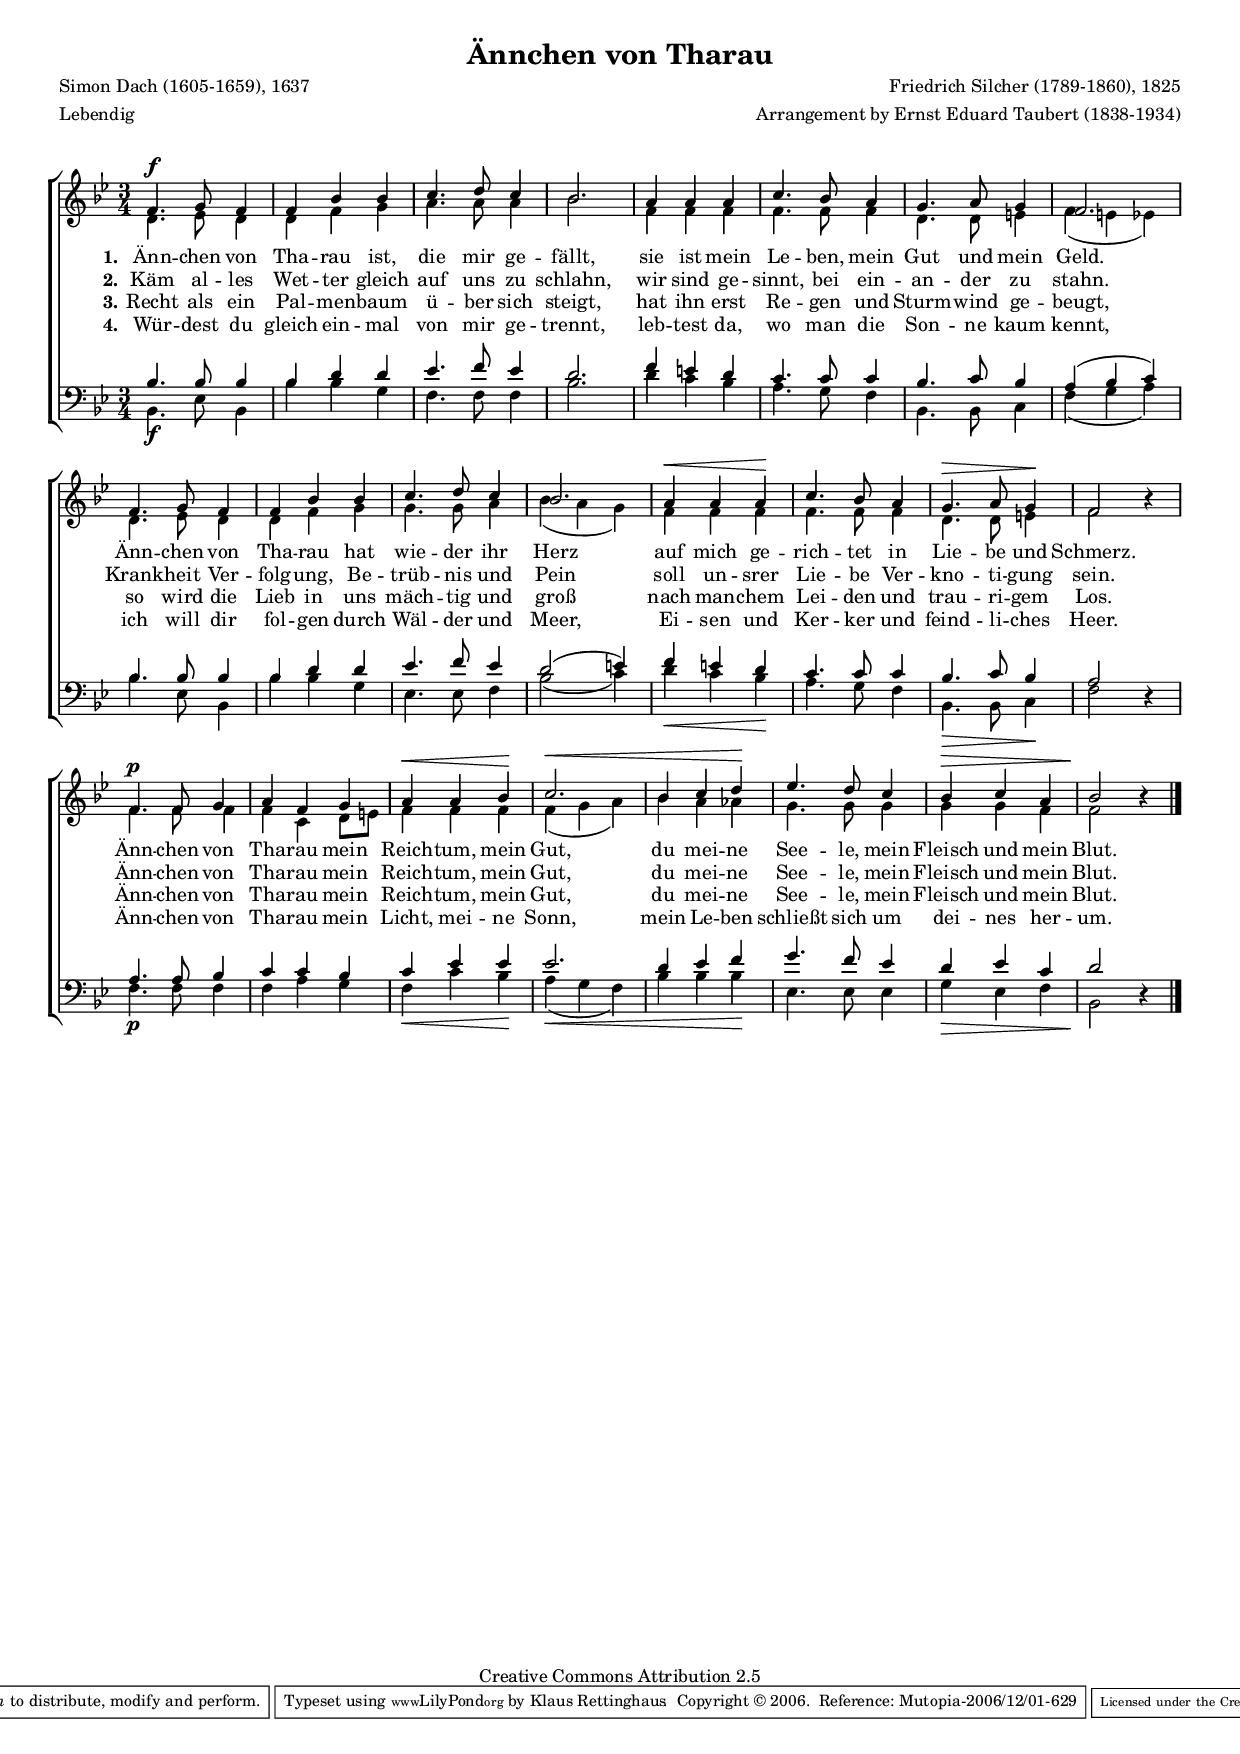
\include "deutsch.ly" 

#(set-global-staff-size 15.5) 

\version "2.10" 

global = { \key b \major \time 3/4 \tempo 4=132 } 

SAvTharau = \relative b' 
	{ 
	f4.\f g8 f4 f b b c4. d8 c4 b2. 
	a4 a a c4. b8 a4 g4. a8 g4 f2. 
	f4. g8 f4 f b b c4. d8 c4 b2. 
	a4\< a a\! c4. b8 a4 g4.\> a8 g4\! f2 \oneVoice r4 \voiceOne 
	f4.\p f8 g4 a f g a\< a b\! c2.\< 
	b4 c d\! es4. d8 c4 b\> c a4 b2\! \oneVoice r4 \voiceOne 
	\bar "|." 
	} 

AAvTharau = \relative b 
	{ 
	d4. es8 d4 d f g a4. a8 a4 b2. 
	f4 f f f4. f8 f4 d4. d8 e4 f( e es) 
	d4. es8 d4 d f g g4. g8 a4 b( a g) 
	f4 f f f4. f8 f4 d4. d8 e4 f2 s4 
	f4. f8 f4 f c d8[ e] f4 f f f( g a) 
	b4 a as g4. g8 g4 g g f f2 s4 
	\bar "|." 
	} 

TAvTharau = \relative b 
	{ 
	b4. b8 b4 b d d es4. f8 es4 d2. 
	f4 e d c4. c8 c4 b4. c8 b4 a( b c) 
	b4. b8 b4 b d d es4. f8 es4 d2( e4) 
	f4 e d c4. c8 c4 b4. c8 b4 a2 \oneVoice r4 \voiceOne 
	a4. a8 b4 c c b c es es es2. 
	d4 es f g4. f8 es4 d es c d2 \oneVoice r4 \voiceOne 
	\bar "|." 
	} 

BAvTharau = \relative b, 
	{ 
	b4.\f es8 b4 b' b g f4. f8 f4 b2. 
	d4 c b a4. g8 f4 b,4. b8 c4 f( g a) 
	b4. es,8 b4 b' b g es4. es8 f4 b2( c4) 
	d4\< c b\! a4. g8 f4 b,4.\> b8 c4\! f2 s4 
	f4.\p f8 f4 f a g f\< c' b\! a(\< g f) 
	b4 b b\! es,4. es8 es4 g\> es f b,2\! s4 
	\bar "|." 
	} 


LAvTharauA = \lyricmode {
\set stanza = "1." 
Änn -- chen von Tha -- rau ist, die mir ge -- fällt, 
sie ist mein Le -- ben, mein Gut und mein Geld. 
Änn -- chen von Tha -- rau hat wie -- der ihr Herz 
auf mich ge -- rich -- tet in Lie -- be und Schmerz. 
Änn -- chen von Tha -- rau mein Reich -- tum, mein Gut, 
du mei -- ne See -- le, mein Fleisch und mein Blut. 
} 

LAvTharauB = \lyricmode {
\set stanza = "2." 
Käm al -- les Wet -- ter gleich auf uns zu schlahn, 
wir sind ge -- sinnt, bei ein -- an -- der zu stahn. 
Krank -- heit Ver -- folg -- ung, Be -- trüb -- nis und Pein 
soll un -- srer Lie -- be Ver -- kno  -- ti -- gung sein. 
Änn -- chen von Tha -- rau mein Reich -- tum, mein Gut, 
du mei -- ne See -- le, mein Fleisch und mein Blut. 
} 

LAvTharauC = \lyricmode {
\set stanza = "3." 
Recht als ein Pal -- men -- baum ü -- ber sich steigt, 
hat ihn erst Re -- gen und Sturm -- wind ge -- beugt, 
so wird die Lieb in uns mäch -- tig und groß 
nach man -- chem Lei -- den und trau -- ri -- gem Los. 
Änn -- chen von Tha -- rau mein Reich -- tum, mein Gut, 
du mei -- ne See -- le, mein Fleisch und mein Blut. 
} 

LAvTharauD = \lyricmode {
\set stanza = "4." 
Wür -- dest du gleich ein -- mal von mir ge -- trennt, 
leb -- test da, wo man die Son -- ne kaum kennt, 
ich will dir fol -- gen  durch Wäl -- der und Meer, 
Ei -- sen und Ker -- ker und feind -- li -- ches Heer.
Änn -- chen von Tha -- rau mein Licht, mei -- ne Sonn, 
mein Le -- ben schließt sich um dei -- nes her -- um. 
} 

%--------------------

\header {
 kaisernumber = "391"
 comment = ""
 footnote = ""
 
 title = "Ännchen von Tharau"
 subtitle = ""
 composer = "Friedrich Silcher (1789-1860), 1825"
 opus = ""
 meter = \markup {Lebendig}
 arranger = "Arrangement by Ernst Eduard Taubert (1838-1934)"
 poet = "Simon Dach (1605-1659), 1637"
 
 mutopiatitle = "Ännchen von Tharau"
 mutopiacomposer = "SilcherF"
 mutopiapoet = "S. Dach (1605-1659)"
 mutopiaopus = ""
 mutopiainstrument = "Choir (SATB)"
 date = "1825"
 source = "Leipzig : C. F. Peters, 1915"
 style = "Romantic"
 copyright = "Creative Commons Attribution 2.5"
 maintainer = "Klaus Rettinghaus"
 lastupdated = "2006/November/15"
 
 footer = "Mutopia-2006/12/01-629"
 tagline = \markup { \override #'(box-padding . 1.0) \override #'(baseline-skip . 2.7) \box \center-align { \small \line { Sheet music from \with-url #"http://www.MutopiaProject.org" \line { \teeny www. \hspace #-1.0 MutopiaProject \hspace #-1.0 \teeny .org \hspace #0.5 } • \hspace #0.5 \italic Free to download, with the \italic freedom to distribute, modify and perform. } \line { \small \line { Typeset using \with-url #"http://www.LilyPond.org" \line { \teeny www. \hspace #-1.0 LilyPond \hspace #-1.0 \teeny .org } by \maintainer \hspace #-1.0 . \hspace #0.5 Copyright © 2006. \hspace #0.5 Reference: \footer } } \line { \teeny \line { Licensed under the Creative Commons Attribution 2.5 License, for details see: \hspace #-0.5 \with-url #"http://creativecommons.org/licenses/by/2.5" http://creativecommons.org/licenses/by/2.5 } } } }
}

\score {
{
\context ChoirStaff 
	<< 
	\context Staff = women 
	<< 
	\set Staff.midiInstrument = "voice oohs" 
			\clef "G" 
			\context Voice = Sopran { \voiceOne 
				<< 
				\autoBeamOff 
				\dynamicUp 
				{ \global \SAvTharau } 
				>> } 
			\context Voice = Alt { \voiceTwo 
 				<< 
				\autoBeamOff 
				\dynamicDown 
				{ \global \AAvTharau } 
				>> } 
			>> 
	\context Lyrics = verseone 
	\context Lyrics = versetwo 
	\context Lyrics = versethree 
	\context Lyrics = versefour 
	\context Staff = men 
	<< 
	\set Staff.midiInstrument = "voice oohs" 
			\clef "F" 
			\context Voice = Tenor { \voiceOne 
				<< 
				\autoBeamOff 
				\dynamicUp 
				{ \global \TAvTharau } 
				>> } 
			\context Voice = Bass { \voiceTwo 
				<< 
				\autoBeamOff 
				\dynamicDown 
				{ \global \BAvTharau } 
				>> } 
		>> 
	\context Lyrics = verseone \lyricsto Sopran \LAvTharauA 
	\context Lyrics = versetwo \lyricsto Sopran \LAvTharauB 
	\context Lyrics = versethree \lyricsto Sopran \LAvTharauC 
	\context Lyrics = versefour \lyricsto Sopran \LAvTharauD 
	>> 
}

\layout {
indent = 0.0\cm
\context {\Score 
\remove "Bar_number_engraver"
\override MetronomeMark #'transparent = ##t 
\override DynamicTextSpanner #'dash-period = #-1.0 
}
\context {\Staff 
\override VerticalAxisGroup #'minimum-Y-extent = #'(-1 . 1) 
}
}

\midi {
\context { \Voice 
\remove "Dynamic_performer" 
\remove "Span_dynamic_performer" 
}
}

}
